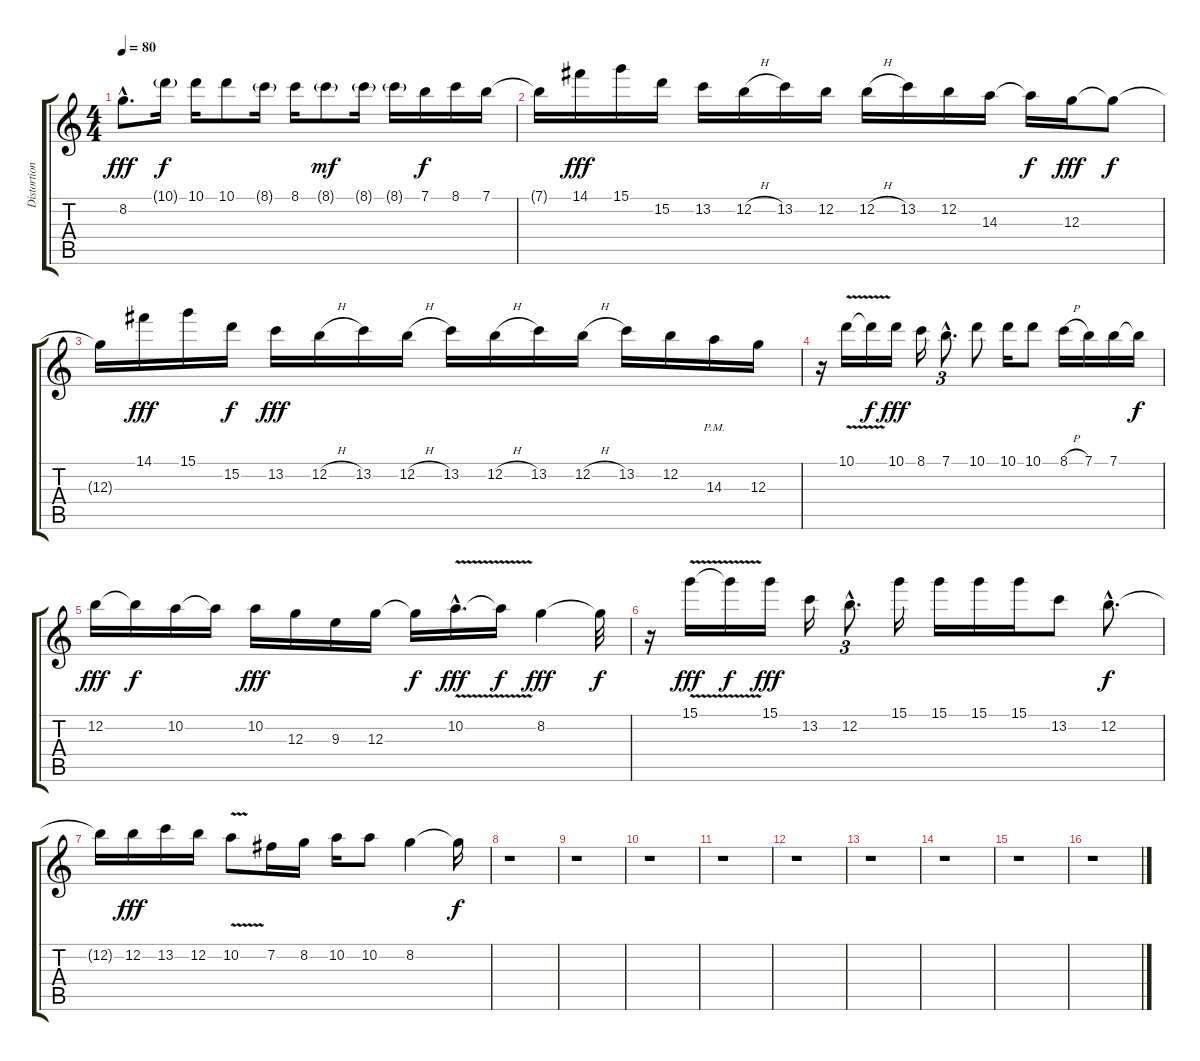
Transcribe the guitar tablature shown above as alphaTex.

\track ("Distortion Guitar(solo)" "Distortion") {instrument overdrivenguitar}
\staff {score tabs}
\tuning (E4 B3 G3 D3 A2 E2) {hide}
\ts (4 4)
\tempo 80
\clef g2
\ks c
8.2{hac}.8{d dy fff volume 12 balance 8 instrument overdrivenguitar} 10.1{g}.16{dy f} 10.1.16 10.1.8 8.1{g}.16 8.1.16 8.1{g}.8{dy mf} 8.1{g}.16 8.1{g}.16 7.1.16{dy f} 8.1.16 7.1.16 |
7.1{t}.16 14.1.16{dy fff} 15.1.16 15.2.16 13.2.16 12.2{h}.16 13.2.16 12.2.16 12.2{h}.16 13.2.16 12.2.16 14.3.16 14.3{t}.16{dy f} 12.3.16{dy fff} 12.3{t}.8{dy f} |
12.3{t}.16 14.1.16{dy fff} 15.1.16 15.2.16{dy f} 13.2.16{dy fff} 12.2{h}.16 13.2.16 12.2{h}.16 13.2.16 12.2{h}.16 13.2.16 12.2{h}.16 13.2.16 12.2.16 14.3{pm}.16 12.3.16 |
r.16 10.1{v}.16 10.1{t}.16{dy f} 10.1.16{dy fff} 8.1.16 7.1{hac}.8{d tu (3 2)} 10.1.8 10.1.16 10.1.8 8.1{h}.16 7.1.16 7.1.16 7.1{t}.16{dy f} |
12.2.16{dy fff} 12.2{t}.16{dy f} 10.2.16 10.2{t}.16 10.2.16{dy fff} 12.3.16 9.3.16 12.3.16 12.3{t}.16{dy f} 10.2{v hac}.16{d dy fff} 10.2{t}.16{dy f} 8.2.4{dy fff} 8.2{t}.32{dy f} |
r.16 15.1{v}.16{dy fff} 15.1{t}.16{dy f} 15.1.16{dy fff} 13.2.16 12.2{hac}.8{d tu (3 2)} 15.1.16 15.1.16 15.1.16 15.1.16 13.2.8 12.2{hac}.8{d dy f} |
12.2{t}.16 12.2.16{dy fff} 13.2.16 12.2.16 10.2{v}.8 7.2.16 8.2.16 10.2.16 10.2.8 8.2.4 8.2{t}.16{dy f} |
r.1{instrument distortionguitar} |
r.1 |
r.1 |
r.1 |
r.1 |
r.1 |
r.1 |
r.1 |
r.1
